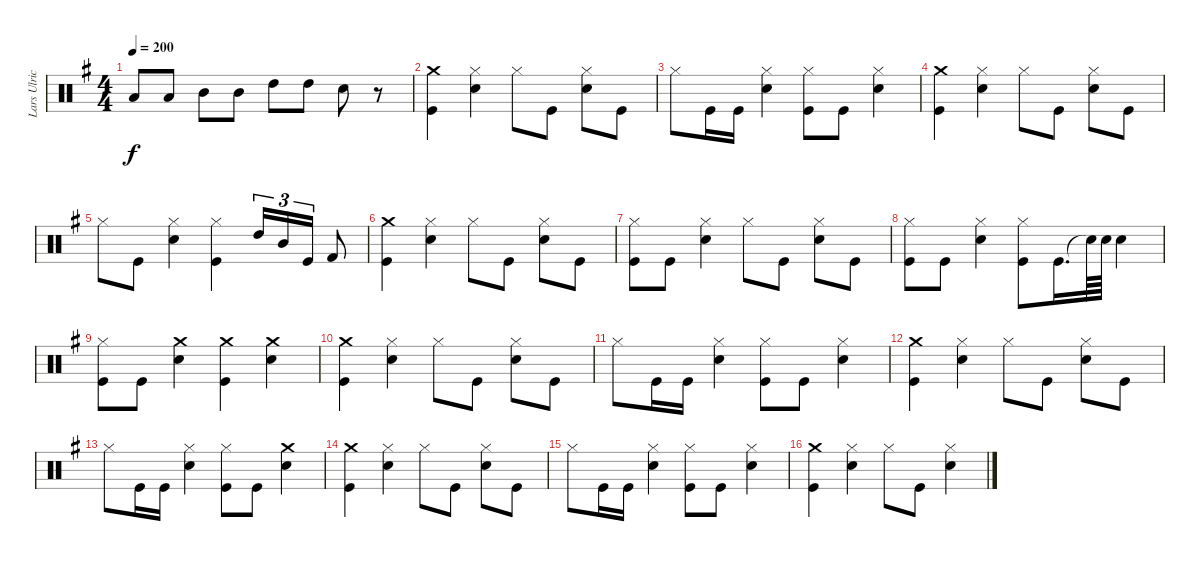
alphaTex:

\track ("Lars Ulrich" "Lars Ulric") {instrument percussion}
\staff {score}
\articulation defaults
\ts (4 4)
\tempo 200
\clef neutral
\ks g "Low Tom (hit)".8{dy f} "Low Tom (hit)".8 "Mid Tom (hit)".8 "Mid Tom (hit)".8 "High Tom (hit)".8 "High Tom (hit)".8 "Snare (hit) 2".8
r.8 |
("Kick (hit)" "Crash medium (hit)").4 ("Snare (hit) 2" "Hi-Hat (closed)").4 "Hi-Hat (closed)".8 "Kick (hit)".8 ("Snare (hit) 2" "Hi-Hat (closed)").8 "Kick (hit)".8 |
"Hi-Hat (closed)".8 "Kick (hit)".16 "Kick (hit)".16 ("Snare (hit) 2" "Hi-Hat (closed)").4 ("Kick (hit)" "Hi-Hat (closed)").8 "Kick (hit)".8 ("Snare (hit) 2" "Hi-Hat (closed)").4 |
("Kick (hit)" "Crash medium (hit)").4 ("Hi-Hat (closed)" "Snare (hit) 2").4 "Hi-Hat (closed)".8 "Kick (hit)".8 ("Snare (hit) 2" "Hi-Hat (closed)").8 "Kick (hit)".8 |
"Hi-Hat (closed)".8 "Kick (hit)".8 ("Snare (hit) 2" "Hi-Hat (closed)").4 ("Kick (hit)" "Hi-Hat (closed)").4 "High Tom (hit)".16{tu (3 2)} "Mid Tom (hit)".16{tu (3 2)} "Kick (hit)".16{tu (3 2)} "Kick (hit) 2".8 |
("Kick (hit)" "Crash medium (hit)").4 ("Snare (hit) 2" "Hi-Hat (closed)").4 "Hi-Hat (closed)".8 "Kick (hit)".8 ("Snare (hit) 2" "Hi-Hat (closed)").8 "Kick (hit)".8 |
("Kick (hit)" "Hi-Hat (closed)").8 "Kick (hit)".8 ("Snare (hit) 2" "Hi-Hat (closed)").4 "Hi-Hat (closed)".8 "Kick (hit)".8 ("Snare (hit) 2" "Hi-Hat (closed)").8 "Kick (hit)".8 |
("Hi-Hat (closed)" "Kick (hit)").8 "Kick (hit)".8 ("Snare (hit) 2" "Hi-Hat (closed)").4 ("Hi-Hat (closed)" "Kick (hit)").8 "Kick (hit)".16{d} "Snare (hit)"{t}.64 "Snare (hit) 2".64 "Snare (hit) 2".4 |
("Kick (hit)" "Hi-Hat (closed)").8 "Kick (hit)".8 ("Crash medium (hit)" "Snare (hit) 2").4 ("Kick (hit)" "Crash medium (hit)").4 ("Snare (hit) 2" "Crash medium (hit)").4 |
("Kick (hit)" "Crash medium (hit)").4 ("Snare (hit) 2" "Hi-Hat (closed)").4 "Hi-Hat (closed)".8 "Kick (hit)".8 ("Snare (hit) 2" "Hi-Hat (closed)").8 "Kick (hit)".8 |
"Hi-Hat (closed)".8 "Kick (hit)".16 "Kick (hit)".16 ("Snare (hit) 2" "Hi-Hat (closed)").4 ("Kick (hit)" "Hi-Hat (closed)").8 "Kick (hit)".8 ("Snare (hit) 2" "Hi-Hat (closed)").4 |
("Kick (hit)" "Crash medium (hit)").4 ("Hi-Hat (closed)" "Snare (hit) 2").4 "Hi-Hat (closed)".8 "Kick (hit)".8 ("Snare (hit) 2" "Hi-Hat (closed)").8 "Kick (hit)".8 |
"Hi-Hat (closed)".8 "Kick (hit)".16 "Kick (hit)".16 ("Snare (hit) 2" "Hi-Hat (closed)").4 ("Kick (hit)" "Hi-Hat (closed)").8 "Kick (hit)".8 ("Crash medium (hit)" "Snare (hit) 2").4 |
("Kick (hit)" "Crash medium (hit)").4 ("Hi-Hat (closed)" "Snare (hit) 2").4 "Hi-Hat (closed)".8 "Kick (hit)".8 ("Snare (hit) 2" "Hi-Hat (closed)").8 "Kick (hit)".8 |
"Hi-Hat (closed)".8 "Kick (hit)".16 "Kick (hit)".16 ("Snare (hit) 2" "Hi-Hat (closed)").4 ("Kick (hit)" "Hi-Hat (closed)").8 "Kick (hit)".8 ("Snare (hit) 2" "Hi-Hat (closed)").4 |
("Kick (hit)" "Crash medium (hit)").4 ("Hi-Hat (closed)" "Snare (hit) 2").4 "Hi-Hat (closed)".8 "Kick (hit)".8 ("Snare (hit) 2" "Hi-Hat (closed)").4
